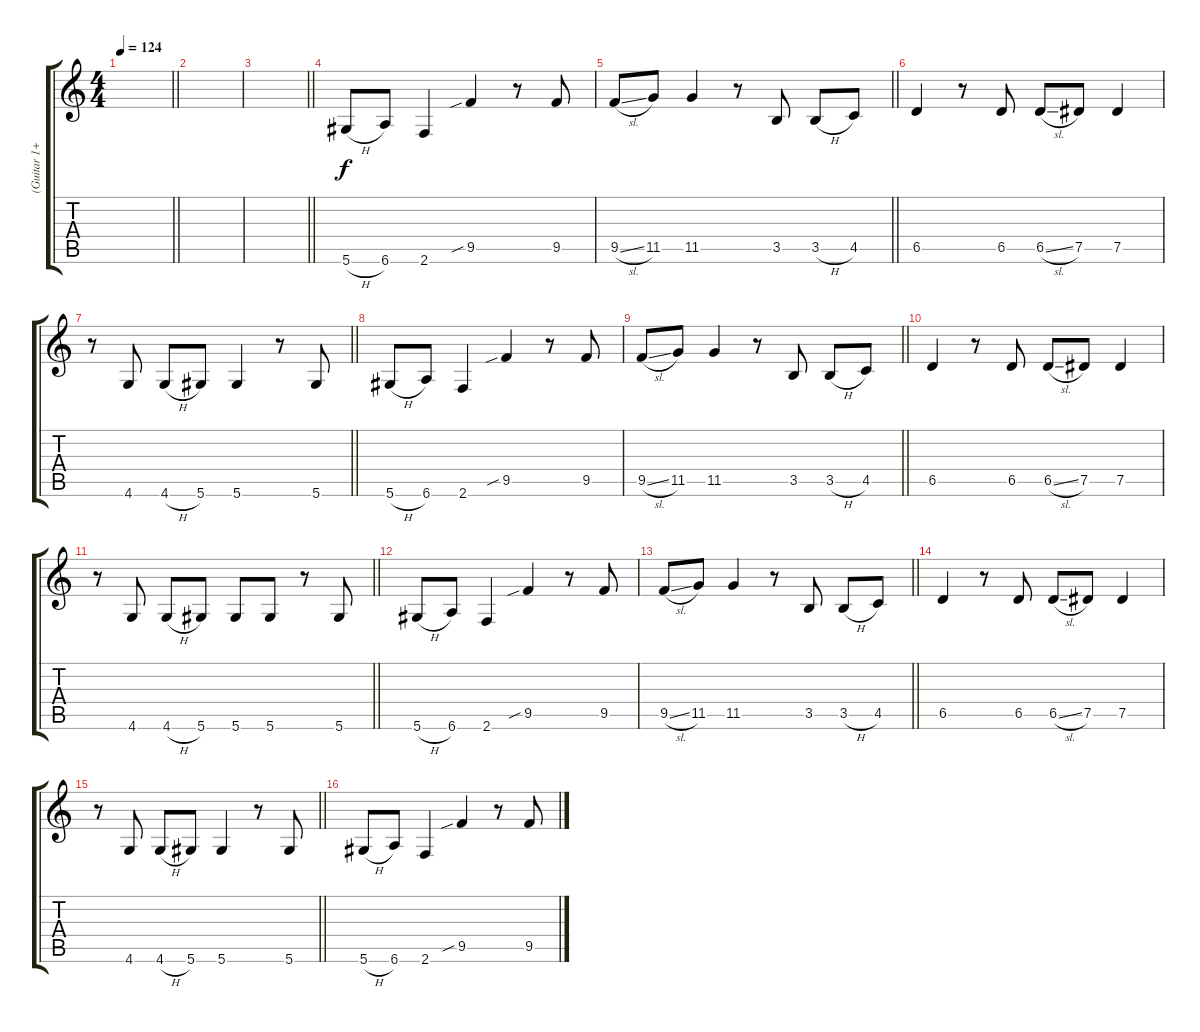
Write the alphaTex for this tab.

\track ("(Guitar 1+)" "(Guitar 1+") {instrument overdrivenguitar}
\staff {score tabs}
\tuning (Eb4 Bb3 Gb3 Db3 Ab2 Eb2) {hide}
\ts (4 4)
\tempo 124
\clef g2
\barLineRight lightlight
\ks c
|
|
\barLineRight lightlight
|
5.6{h}.8 6.6.8 2.6.4 9.5{sib}.4 r.8 9.5.8 |
\barLineRight lightlight
9.5{sl}.8 11.5.8 11.5.4 r.8 3.5.8 3.5{h}.8 4.5.8 |
6.5.4 r.8 6.5.8 6.5{sl}.8 7.5.8 7.5.4 |
\barLineRight lightlight
r.8 4.6.8 4.6{h}.8 5.6.8 5.6.4 r.8 5.6.8 |
5.6{h}.8 6.6.8 2.6.4 9.5{sib}.4 r.8 9.5.8 |
\barLineRight lightlight
9.5{sl}.8 11.5.8 11.5.4 r.8 3.5.8 3.5{h}.8 4.5.8 |
6.5.4 r.8 6.5.8 6.5{sl}.8 7.5.8 7.5.4 |
\barLineRight lightlight
r.8 4.6.8 4.6{h}.8 5.6.8 5.6.8 5.6.8 r.8 5.6.8 |
5.6{h}.8 6.6.8 2.6.4 9.5{sib}.4 r.8 9.5.8 |
\barLineRight lightlight
9.5{sl}.8 11.5.8 11.5.4 r.8 3.5.8 3.5{h}.8 4.5.8 |
6.5.4 r.8 6.5.8 6.5{sl}.8 7.5.8 7.5.4 |
\barLineRight lightlight
r.8 4.6.8 4.6{h}.8 5.6.8 5.6.4 r.8 5.6.8 |
5.6{h}.8 6.6.8 2.6.4 9.5{sib}.4 r.8 9.5.8
